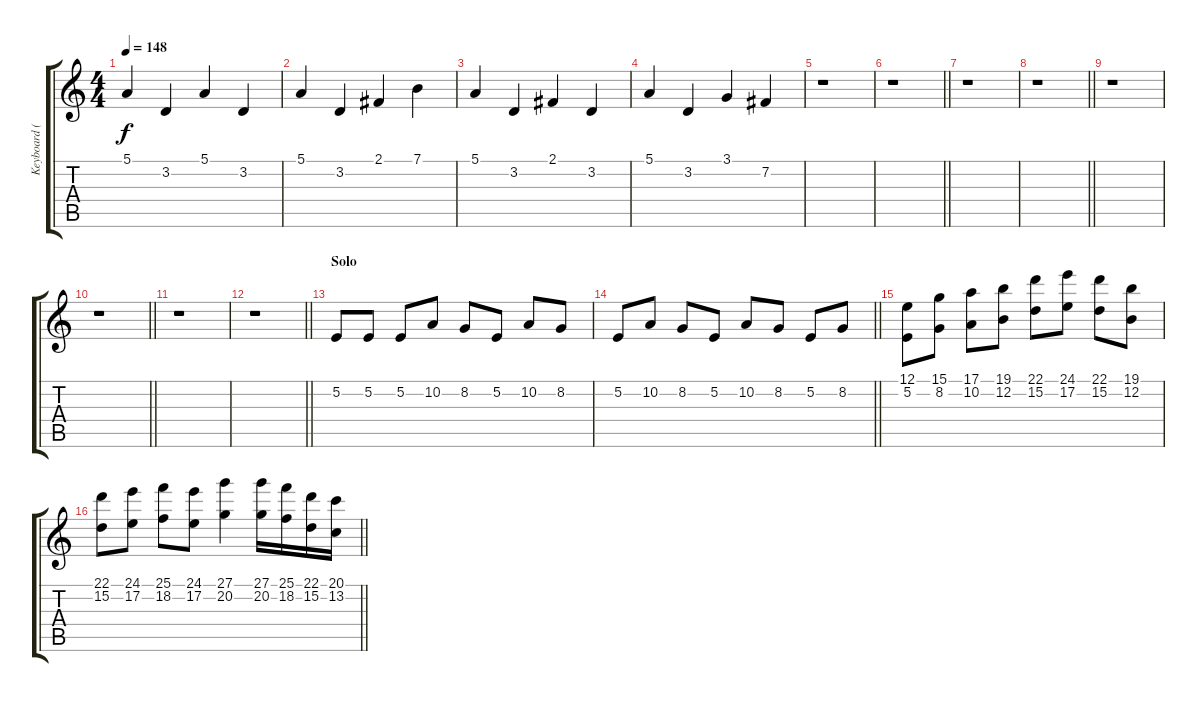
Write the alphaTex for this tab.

\track ("Keyboard (Tuomas)" "Keyboard (") {instrument synthstrings1}
\staff {score tabs}
\tuning (E4 B3 G3 D3 A2 E2) {hide}
\ts (4 4)
\tempo 148
\clef g2
\ks c
5.1.4{dy f} 3.2.4 5.1.4 3.2.4 |
5.1.4 3.2.4 2.1.4 7.1.4 |
5.1.4 3.2.4 2.1.4 3.2.4 |
5.1.4 3.2.4 3.1.4 7.2.4 |
r.1 |
\barLineRight lightlight
r.1 |
r.1 |
\barLineRight lightlight
r.1 |
r.1 |
\barLineRight lightlight
r.1 |
r.1 |
\barLineRight lightlight
r.1 |
\section ("" "Solo ")
5.2.8 5.2.8 5.2.8 10.2.8 8.2.8 5.2.8 10.2.8 8.2.8 |
\barLineRight lightlight
5.2.8 10.2.8 8.2.8 5.2.8 10.2.8 8.2.8 5.2.8 8.2.8 |
(12.1 5.2).8 (15.1 8.2).8 (17.1 10.2).8 (19.1 12.2).8 (22.1 15.2).8 (24.1 17.2).8 (22.1 15.2).8 (19.1 12.2).8 |
\barLineRight lightlight
(22.1 15.2).8 (24.1 17.2).8 (25.1 18.2).8 (24.1 17.2).8 (27.1 20.2).4 (27.1 20.2).16 (25.1 18.2).16 (22.1 15.2).16 (20.1 13.2).16
